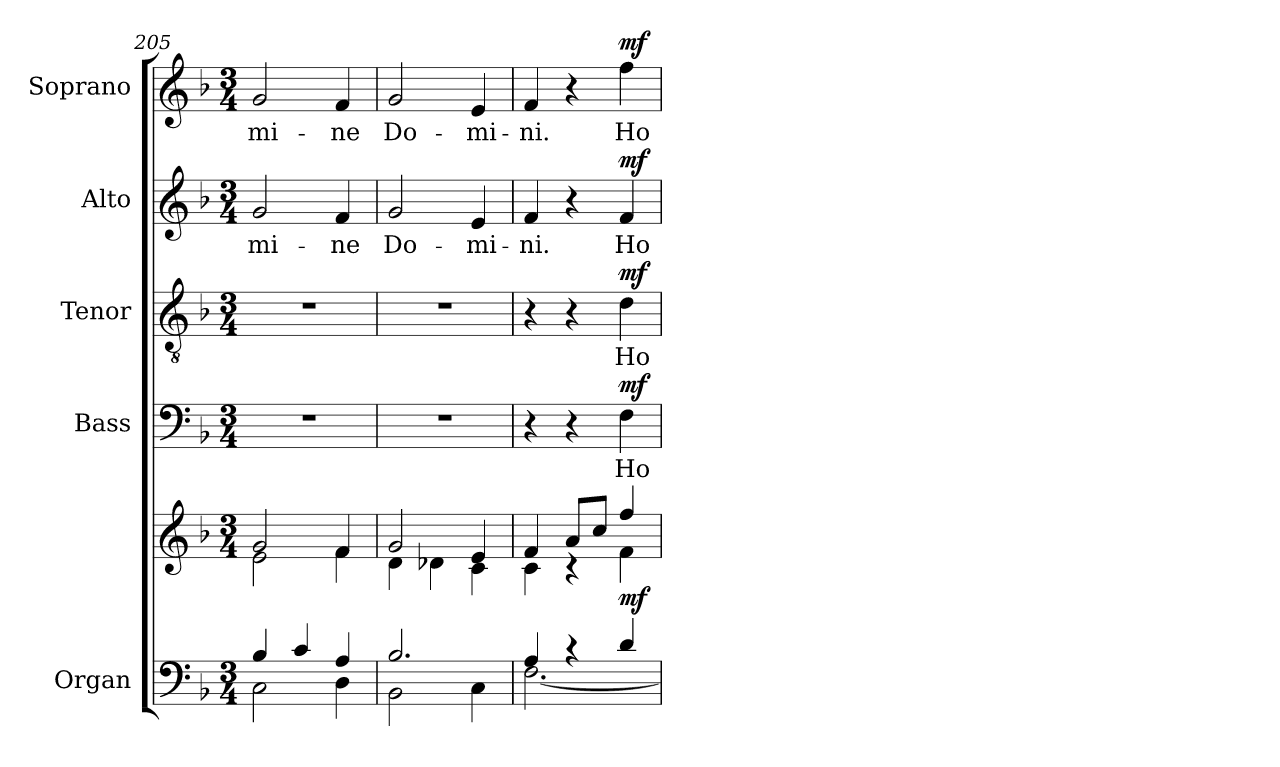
**kern	**kern	**dynam	**kern	**text	**dynam	**kern	**text	**dynam	**kern	**text	**dynam	**kern	**text	**dynam
*part5	*part5	*part5	*part4	*part4	*part4	*part3	*part3	*part3	*part2	*part2	*part2	*part1	*part1	*part1
*staff6	*staff5	*staff5/6	*staff4	*staff4	*staff4	*staff3	*staff3	*staff3	*staff2	*staff2	*staff2	*staff1	*staff1	*staff1
*I"Organ	*	*	*I"Bass	*	*	*I"Tenor	*	*	*I"Alto	*	*	*I"Soprano	*	*
*I'Org.	*	*	*I'B.	*	*	*I'T.	*	*	*I'A.	*	*	*I'S.	*	*
*clefF4	*clefG2	*	*clefF4	*	*	*clefGv2	*	*	*clefG2	*	*	*clefG2	*	*
*k[b-]	*k[b-]	*	*k[b-]	*	*	*k[b-]	*	*	*k[b-]	*	*	*k[b-]	*	*
*F:	*F:	*	*F:	*	*	*F:	*	*	*F:	*	*	*F:	*	*
*M3/4	*M3/4	*	*M3/4	*	*	*M3/4	*	*	*M3/4	*	*	*M3/4	*	*
=205	=205	=205	=205	=205	=205	=205	=205	=205	=205	=205	=205	=205	=205	=205
*^	*^	*	*	*	*	*	*	*	*	*	*	*	*	*
!	!	!	!	!	!	!	!	!	!	!	!	!LO:LY:b	!	!	!LO:LY:b	!
4B-/	2C\	2g/	2e\	.	2.r	.	.	2.r	.	.	2g/	-mi-	.	2g/	-mi-	.
4c/	.	.	.	.	.	.	.	.	.	.	.	.	.	.	.	.
!	!	!	!	!	!	!	!	!	!	!	!	!LO:LY:b	!	!	!LO:LY:b	!
4A/	4D\	4f/	4f\	.	.	.	.	.	.	.	4f/	-ne	.	4f/	-ne	.
=206	=206	=206	=206	=206	=206	=206	=206	=206	=206	=206	=206	=206	=206	=206	=206	=206
!	!	!	!	!	!	!	!	!	!	!	!	!LO:LY:b	!	!	!LO:LY:b	!
2.B-/	2BB-\	2g/	4d\	.	2.r	.	.	2.r	.	.	2g/	Do-	.	2g/	Do-	.
.	.	.	4d-X\	.	.	.	.	.	.	.	.	.	.	.	.	.
!	!	!	!	!	!	!	!	!	!	!	!	!LO:LY:b	!	!	!LO:LY:b	!
.	4C\	4e/	4c\	.	.	.	.	.	.	.	4e/	-mi-	.	4e/	-mi-	.
!!LO:LB:g=z
=207	=207	=207	=207	=207	=207	=207	=207	=207	=207	=207	=207	=207	=207	=207	=207	=207
!	!	!	!	!	!	!	!	!	!	!	!	!LO:LY:b	!	!	!LO:LY:b	!
4A/	[2.F\	4f/	4c\	.	4r	.	.	4r	.	.	4f/	-ni.	.	4f/	-ni.	.
4rc	.	8a/L	4rc	.	4r	.	.	4r	.	.	4r	.	.	4r	.	.
.	.	8cc/J	.	.	.	.	.	.	.	.	.	.	.	.	.	.
!	!	!	!	!LO:DY:b	!	!LO:LY:b	!LO:DY:a	!	!LO:LY:b	!LO:DY:a	!	!LO:LY:b	!LO:DY:a	!	!LO:LY:b	!LO:DY:a
4d/	.	4ff/	4f\	mf	4F\	Ho-	mf	4d\	Ho-	mf	4f/	Ho-	mf	4ff\	Ho-	mf
*v	*v	*	*	*	*	*	*	*	*	*	*	*	*	*	*	*
*	*v	*v	*	*	*	*	*	*	*	*	*	*	*	*	*
=	=	=	=	=	=	=	=	=	=	=	=	=	=	=
*-	*-	*-	*-	*-	*-	*-	*-	*-	*-	*-	*-	*-	*-	*-
